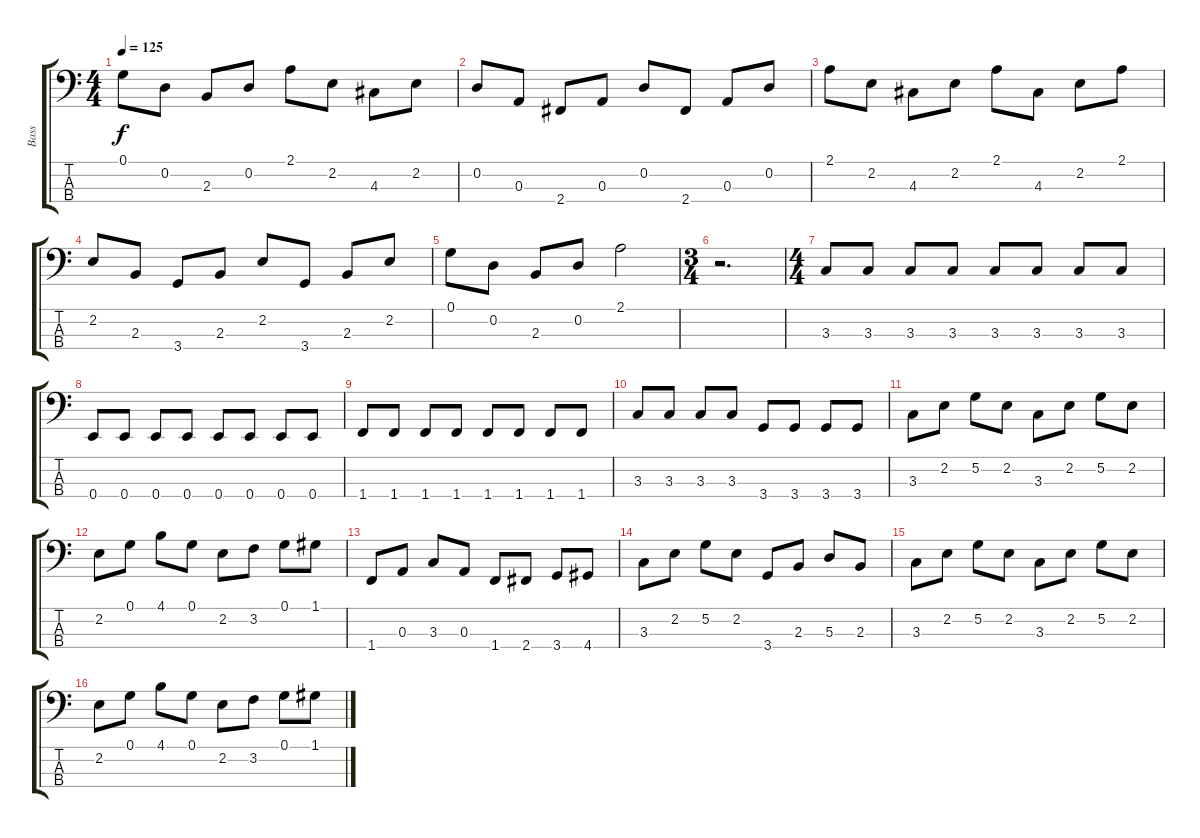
\track ("Bass" "Bass") {instrument electricbasspick}
\staff {score tabs}
\tuning (G2 D2 A1 E1) {hide}
\ts (4 4)
\tempo 125
\clef f4
\ks c
0.1.8{dy f} 0.2.8 2.3.8 0.2.8 2.1.8 2.2.8 4.3.8 2.2.8 |
0.2.8 0.3.8 2.4.8 0.3.8 0.2.8 2.4.8 0.3.8 0.2.8 |
2.1.8 2.2.8 4.3.8 2.2.8 2.1.8 4.3.8 2.2.8 2.1.8 |
2.2.8 2.3.8 3.4.8 2.3.8 2.2.8 3.4.8 2.3.8 2.2.8 |
0.1.8 0.2.8 2.3.8 0.2.8 2.1.2 |
\ts (3 4)
r.2{d} |
\ts (4 4)
3.3.8 3.3.8 3.3.8 3.3.8 3.3.8 3.3.8 3.3.8 3.3.8 |
0.4.8 0.4.8 0.4.8 0.4.8 0.4.8 0.4.8 0.4.8 0.4.8 |
1.4.8 1.4.8 1.4.8 1.4.8 1.4.8 1.4.8 1.4.8 1.4.8 |
3.3.8 3.3.8 3.3.8 3.3.8 3.4.8 3.4.8 3.4.8 3.4.8 |
3.3.8 2.2.8 5.2.8 2.2.8 3.3.8 2.2.8 5.2.8 2.2.8 |
2.2.8 0.1.8 4.1.8 0.1.8 2.2.8 3.2.8 0.1.8 1.1.8 |
1.4.8 0.3.8 3.3.8 0.3.8 1.4.8 2.4.8 3.4.8 4.4.8 |
3.3.8 2.2.8 5.2.8 2.2.8 3.4.8 2.3.8 5.3.8 2.3.8 |
3.3.8 2.2.8 5.2.8 2.2.8 3.3.8 2.2.8 5.2.8 2.2.8 |
2.2.8 0.1.8 4.1.8 0.1.8 2.2.8 3.2.8 0.1.8 1.1.8
